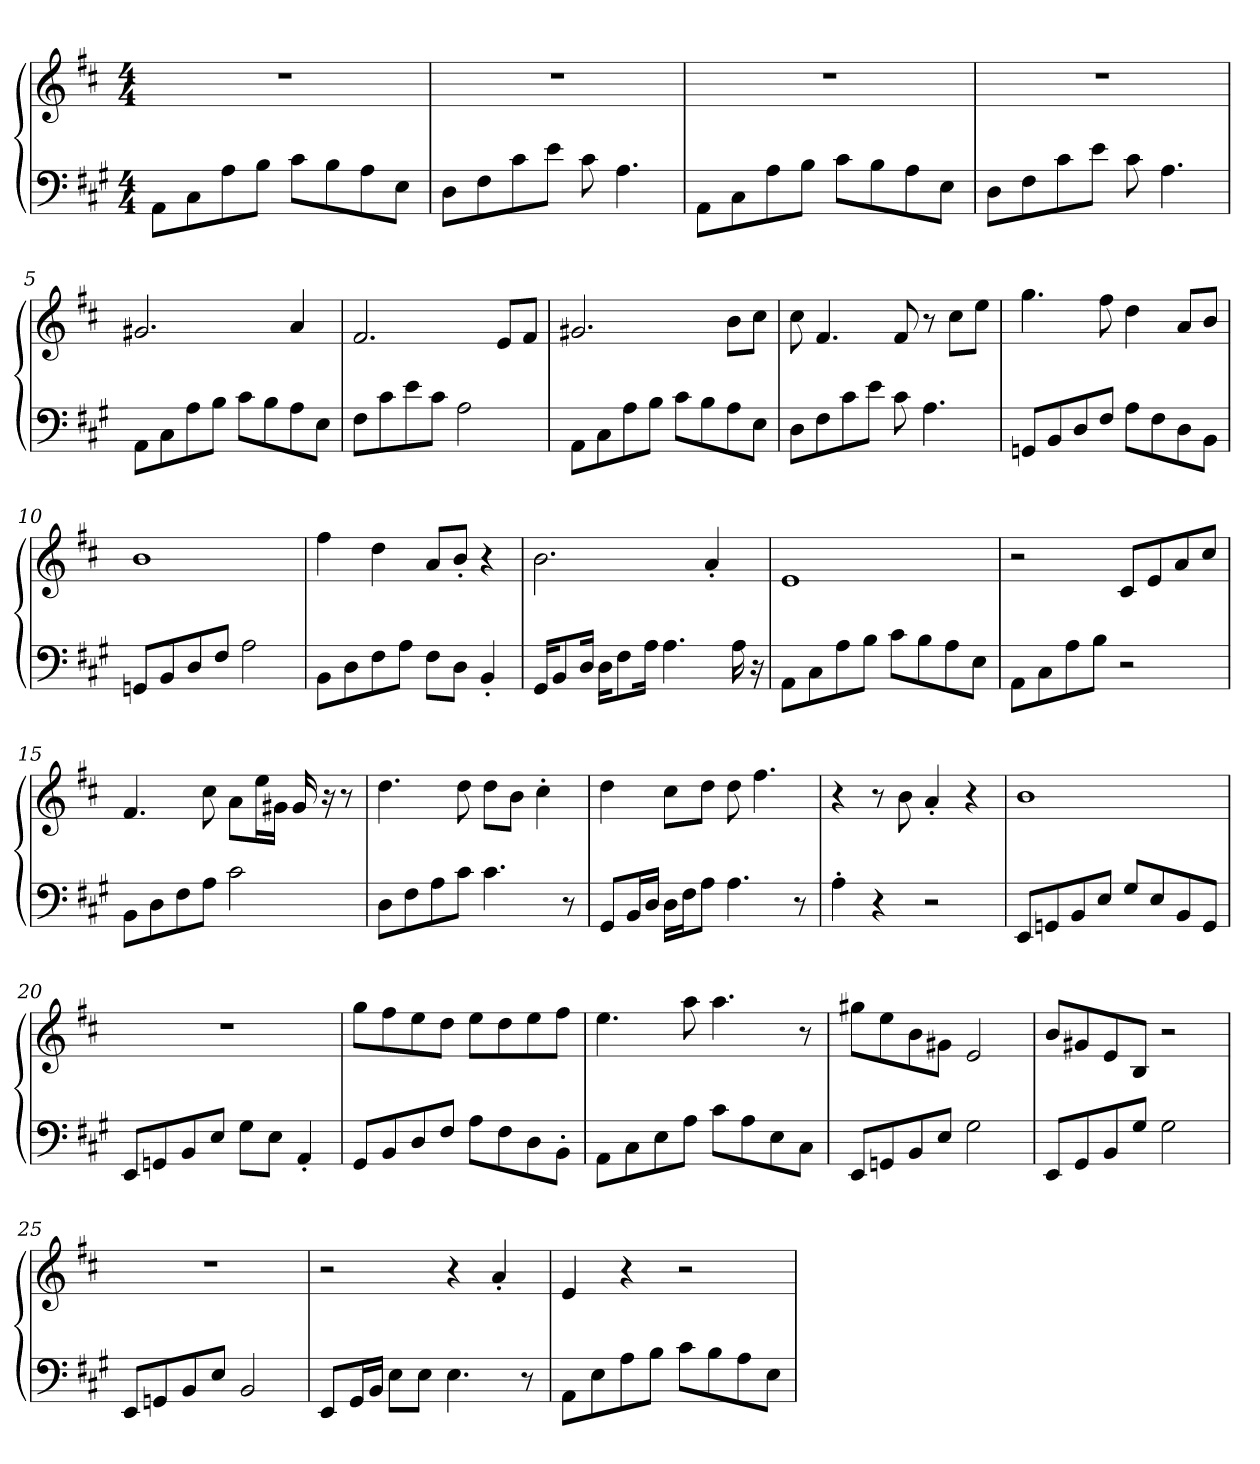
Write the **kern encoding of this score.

**kern	**kern
*part1	*part1
*staff2	*staff1
*clefF4	*clefG2
*k[f#c#g#]	*k[f#c#]
*M4/4	*M4/4
=1	=1
8AAL	1r
8C#	.
8A	.
8BJ	.
8c#L	.
8B	.
8A	.
8EJ	.
=2	=2
8DL	1r
8F#	.
8c#	.
8eJ	.
8c#	.
4.A	.
=3	=3
8AAL	1r
8C#	.
8A	.
8BJ	.
8c#L	.
8B	.
8A	.
8EJ	.
=4	=4
8DL	1r
8F#	.
8c#	.
8eJ	.
8c#	.
4.A	.
=5	=5
8AAL	2.g#X
8C#	.
8A	.
8BJ	.
8c#L	.
8B	.
8A	4a
8EJ	.
=6	=6
8F#L	2.f#
8c#	.
8e	.
8c#J	.
2A	.
.	8eL
.	8f#J
=7	=7
8AAL	2.g#X
8C#	.
8A	.
8BJ	.
8c#L	.
8B	.
8A	8bL
8EJ	8cc#J
=8	=8
8DL	8cc#
8F#	4.f#
8c#	.
8eJ	.
8c#	8f#
4.A	8r
.	8cc#L
.	8eeJ
=9	=9
8GGnL	4.gg
8BB	.
8D	.
8F#J	8ff#
8AL	4dd
8F#	.
8D	8aL
8BBJ	8bJ
=10	=10
8GGnL	1b
8BB	.
8D	.
8F#J	.
2A	.
=11	=11
8BBL	4ff#
8D	.
8F#	4dd
8AJ	.
8F#L	8aL
8DJ	8b'J
4BB'	4r
=12	=12
16GG#KL	2.b
8BB	.
16DJk	.
16DKL	.
8F#	.
16AJk	.
4.A	.
.	4a'
16A	.
16r	.
=13	=13
8AAL	1e
8C#	.
8A	.
8BJ	.
8c#L	.
8B	.
8A	.
8EJ	.
=14	=14
8AAL	2r
8C#	.
8A	.
8BJ	.
2r	8c#L
.	8e
.	8a
.	8cc#J
=15	=15
8BBL	4.f#
8D	.
8F#	.
8AJ	8cc#
2c#	8aL
.	16eeL
.	16g#XJJ
.	16g#
.	16r
.	8r
=16	=16
8DL	4.dd
8F#	.
8A	.
8c#J	8dd
4.c#	8ddL
.	8bJ
.	4cc#'
8r	.
=17	=17
8GG#L	4dd
16BBL	.
16DJJ	.
16DLL	8cc#L
16F#J	.
8AJ	8ddJ
4.A	8dd
.	4.ff#
8r	.
=18	=18
4A'	4r
4r	8r
.	8b
2r	4a'
.	4r
=19	=19
8EEL	1b
8GGn	.
8BB	.
8EJ	.
8G#L	.
8E	.
8BB	.
8GGJ	.
=20	=20
8EEL	1r
8GGn	.
8BB	.
8EJ	.
8G#L	.
8EJ	.
4AA'	.
=21	=21
8GG#L	8ggL
8BB	8ff#
8D	8ee
8F#J	8ddJ
8AL	8eeL
8F#	8dd
8D	8ee
8BB'J	8ff#J
=22	=22
8AAL	4.ee
8C#	.
8E	.
8AJ	8aa
8c#L	4.aa
8A	.
8E	.
8C#J	8r
=23	=23
8EEL	8gg#XL
8GGn	8ee
8BB	8b
8EJ	8g#XJ
2G#	2e
=24	=24
8EEL	8bL
8GG#	8g#X
8BB	8e
8G#J	8BJ
2G#	2r
=25	=25
8EEL	1r
8GGn	.
8BB	.
8EJ	.
2BB	.
=26	=26
8EEL	2r
16GG#L	.
16BBJJ	.
8EL	.
8EJ	.
4.E	4r
.	4a'
8r	.
=27	=27
8AAL	4e
8E	.
8A	4r
8BJ	.
8c#L	2r
8B	.
8A	.
8EJ	.
=	=
*-	*-
